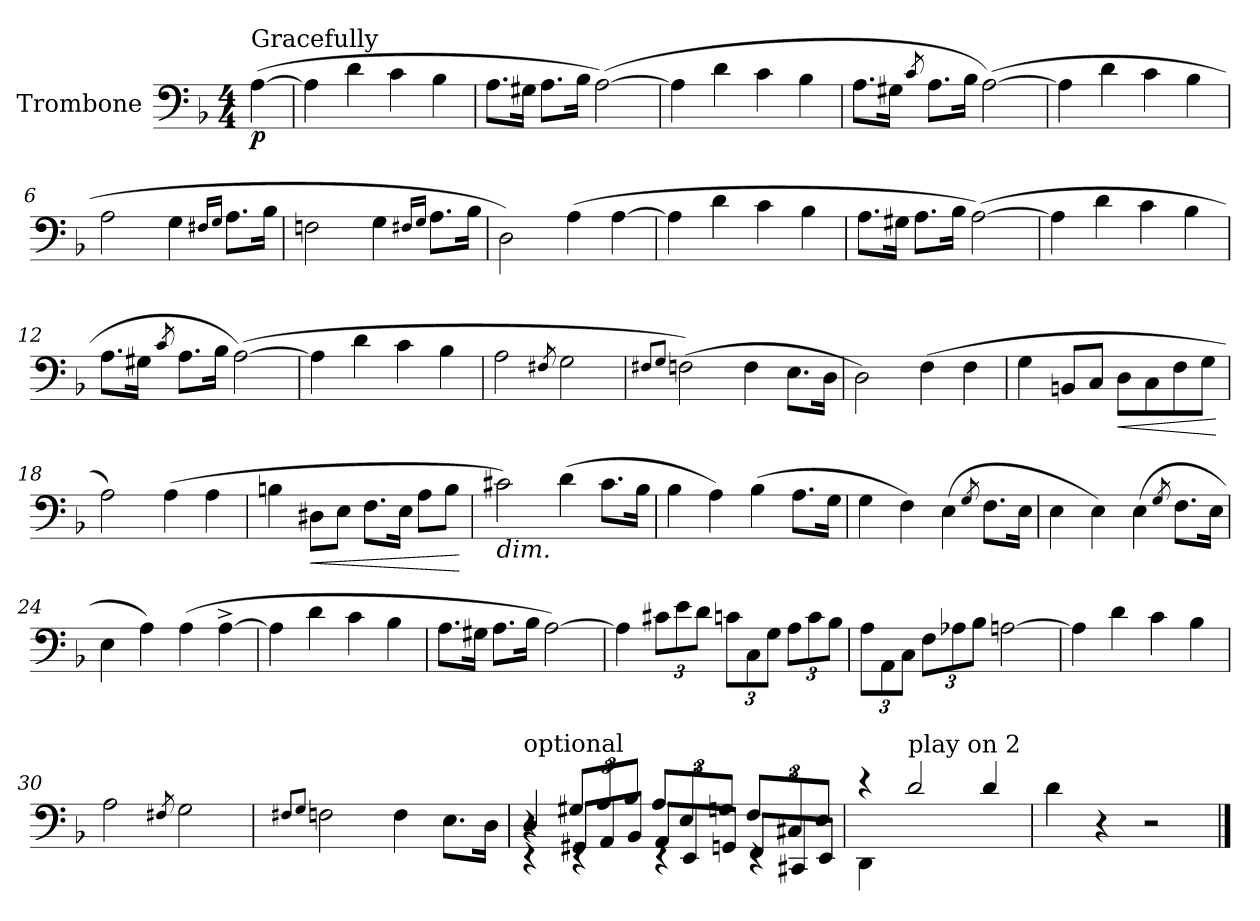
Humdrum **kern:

**kern	**dynam
*part1	*part1
*staff1	*staff1
*I"Trombone	*
*I'Tbn.	*
*clefF4	*
*k[b-]	*
*M4/4	*
*MM75	*
=	=
!LO:TX:a:t=Gracefully	!
!	!LO:DY:b
(>[4A\	p
=1	=1
4A\]	.
4d\	.
4c\	.
4B-\	.
=2	=2
8.A\L	.
16G#X\Jk	.
8.A\L	.
16B-\Jk	.
(>[2A\)	.
=3	=3
4A\]	.
4d\	.
4c\	.
4B-\	.
=4	=4
8.A\L	.
16G#X\Jk	.
8qc/	.
8.A\L	.
16B-\Jk	.
(>[2A\)	.
=5	=5
4A\]	.
4d\	.
4c\	.
4B-\	.
=6	=6
2A\	.
4G\	.
16qF#X/LL	.
16qG/JJ	.
8.A\L	.
16B-\Jk	.
=7	=7
2Fn\	.
4G\	.
16qF#X/LL	.
16qG/JJ	.
8.A\L	.
16B-\Jk	.
!!LO:LB:g=z
=8	=8
2D\)	.
(>4A\	.
[4A\	.
=9	=9
4A\]	.
4d\	.
4c\	.
4B-\	.
=10	=10
8.A\L	.
16G#X\Jk	.
8.A\L	.
16B-\Jk	.
(>[2A\)	.
=11	=11
4A\]	.
4d\	.
4c\	.
4B-\	.
=12	=12
8.A\L	.
16G#X\Jk	.
8qc/	.
8.A\L	.
16B-\Jk	.
(>[2A\)	.
=13	=13
4A\]	.
4d\	.
4c\	.
4B-\	.
=14	=14
2A\	.
8qF#X/	.
2G\	.
=15	=15
8qF#X/L	.
8qG/J	.
(>2Fn\)	.
4F\	.
8.E\L	.
16D\Jk	.
!!LO:LB:g=z
=16	=16
2D\)	.
(>4F\	.
4F\	.
=17	=17
4G\	.
8BBn/L	.
8C/J	.
!	!LO:HP:b
8D\L	<
8C\	.
8F\	.
8G\J	.
.	[
=18	=18
2A\)	.
(>4A\	.
4A\	.
=19	=19
4Bn\	.
!	!LO:HP:b
8D#X\L	<
8E\J	.
8.F\L	.
16E\Jk	.
8A\L	.
8B\J	.
.	[
=20	=20
!LO:TX:b:i:t=dim.	!
2c#X\)	.
(>4d\	.
8.c#\L	.
16B-\Jk	.
=21	=21
4B-\	.
4A\)	.
(>4B-\	.
8.A\L	.
16G\Jk	.
=22	=22
4G\	.
4F\)	.
(>4E\	.
8qG/	.
8.F\L	.
16E\Jk	.
!!LO:LB:g=z
=23	=23
4E\	.
4E\)	.
(>4E\	.
8qG/	.
8.F\L	.
16E\Jk	.
=24	=24
4E\	.
4A\)	.
(>4A\	.
[4A^\	.
=25	=25
4A\]	.
4d\	.
4c\	.
4B-\	.
=26	=26
8.A\L	.
16G#X\Jk	.
8.A\L	.
16B-\Jk	.
[2A\)	.
=27	=27
4A\]	.
*Xbrackettup	*
12c#X\L	.
12e\	.
12d\J	.
12cn\L	.
12C\	.
12G\J	.
12A\L	.
12c\	.
12B-\J	.
=28	=28
12A\L	.
12AA\	.
12C\J	.
12F\L	.
12A-X\	.
12B-\J	.
[2An\	.
!!LO:LB:g=z
=29	=29
4A\]	.
4d\	.
4c\	.
4B-\	.
=30	=30
2A\	.
8qF#X/	.
2G\	.
=31	=31
8qF#X/L	.
8qG/J	.
2Fn\	.
4F\	.
8.E\L	.
16D\Jk	.
=32	=32
*^	*
*	*^	*
!LO:TX:a:t=optional	!	!	!
4r	4rEE	4D/	.
12GG#X/L	4rEE	12G#X/L	.
12AA/	.	12A/	.
12BB-/J	.	12B-/J	.
12AA/L	4rEE	12A/L	.
12EE/	.	12E/	.
12GGn/J	.	12Gn/J	.
12FF/L	4rEE	12F/L	.
12CC#X/	.	12C#X/	.
12EE/J	.	12E/J	.
*	*v	*v	*
=33	=33	=33
4r	4DD\	.
!LO:TX:a:t=play on 2	!	!
2d/	2.ryy	.
4d/	.	.
*v	*v	*
=34	=34
4d\	.
4r	.
2r	.
==	==
*-	*-
